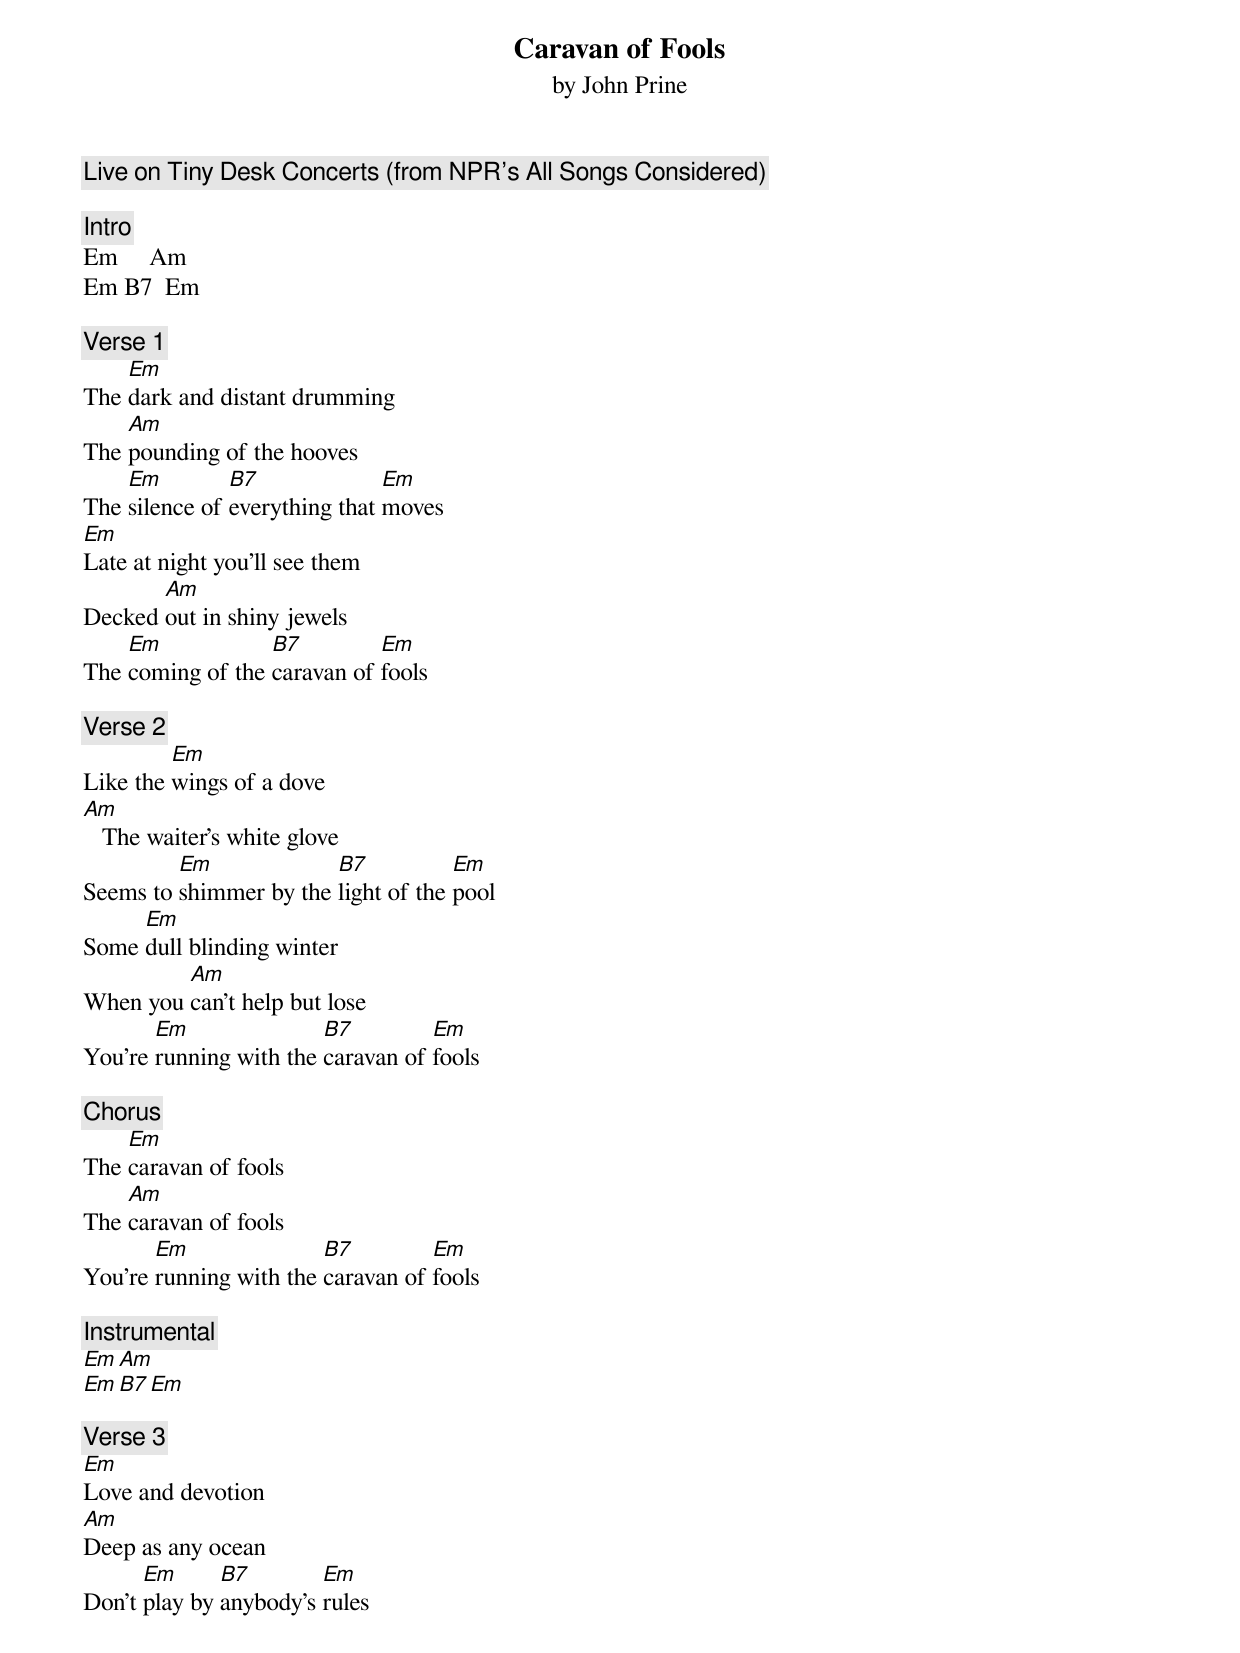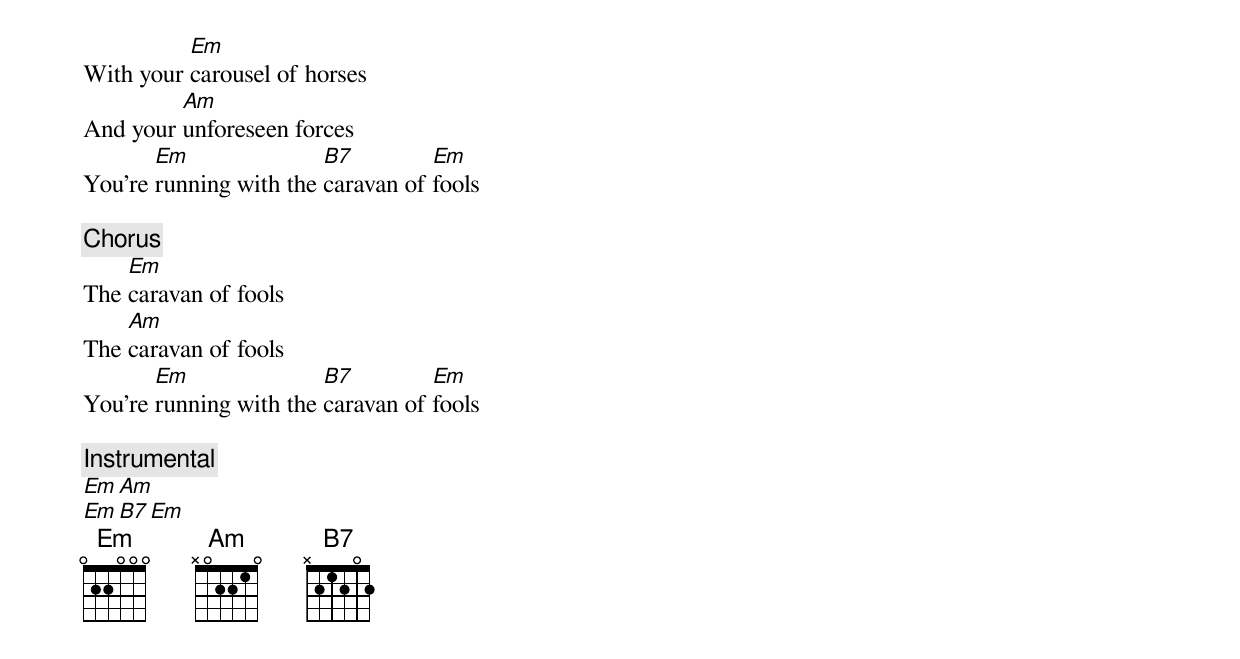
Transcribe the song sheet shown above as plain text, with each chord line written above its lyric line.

Caravan of Fools
by John Prine
Live on Tiny Desk Concerts (from NPR’s All Songs Considered)

[Intro]
Em     Am
Em B7  Em

[Verse 1]
    Em
The dark and distant drumming
    Am
The pounding of the hooves
    Em         B7              Em
The silence of everything that moves
Em
Late at night you’ll see them
       Am
Decked out in shiny jewels
    Em            B7         Em
The coming of the caravan of fools

[Verse 2]
         Em
Like the wings of a dove
Am
   The waiter's white glove
         Em             B7           Em
Seems to shimmer by the light of the pool
     Em
Some dull blinding winter
         Am
When you can't help but lose
       Em               B7         Em
You're running with the caravan of fools

[Chorus]
    Em
The caravan of fools
    Am
The caravan of fools
       Em               B7         Em
You’re running with the caravan of fools

[Instrumental]
Em     Am
Em B7  Em

[Verse 3]
Em
Love and devotion
Am
Deep as any ocean
      Em      B7        Em
Don't play by anybody's rules
          Em
With your carousel of horses
         Am
And your unforeseen forces
       Em               B7         Em
You're running with the caravan of fools

[Chorus]
    Em
The caravan of fools
    Am
The caravan of fools
       Em               B7         Em
You’re running with the caravan of fools

[Instrumental]
Em     Am
Em B7  Em
